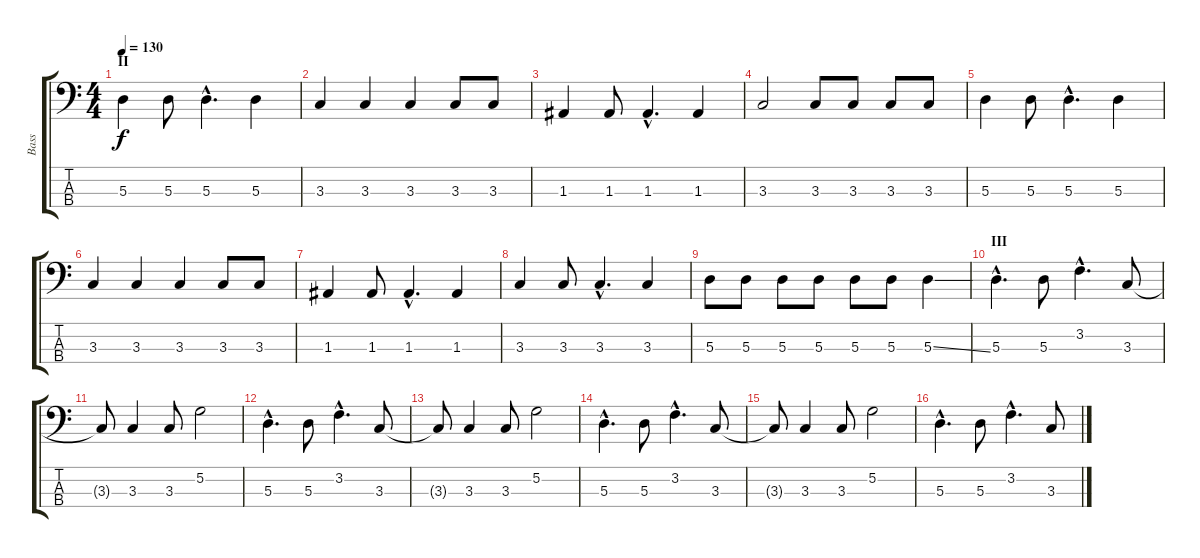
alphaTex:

\track ("Bass" "Bass") {instrument electricbassfinger}
\staff {score tabs}
\tuning (G2 D2 A1 E1) {hide}
\ts (4 4)
\section ("" "II")
\tempo 130
\clef f4
\ks c
5.3.4{dy f} 5.3.8 5.3{hac}.4{d} 5.3.4 |
3.3.4 3.3.4 3.3.4 3.3.8 3.3.8 |
1.3.4 1.3.8 1.3{hac}.4{d} 1.3.4 |
3.3.2 3.3.8 3.3.8 3.3.8 3.3.8 |
5.3.4 5.3.8 5.3{hac}.4{d} 5.3.4 |
3.3.4 3.3.4 3.3.4 3.3.8 3.3.8 |
1.3.4 1.3.8 1.3{hac}.4{d} 1.3.4 |
3.3.4 3.3.8 3.3{hac}.4{d} 3.3.4 |
5.3.8 5.3.8 5.3.8 5.3.8 5.3.8 5.3.8 5.3{ss}.4 |
\section ("" "III")
5.3{hac}.4{d} 5.3.8 3.2{hac}.4{d} 3.3.8 |
3.3{t}.8 3.3.4 3.3.8 5.2.2 |
5.3{hac}.4{d} 5.3.8 3.2{hac}.4{d} 3.3.8 |
3.3{t}.8 3.3.4 3.3.8 5.2.2 |
5.3{hac}.4{d} 5.3.8 3.2{hac}.4{d} 3.3.8 |
3.3{t}.8 3.3.4 3.3.8 5.2.2 |
5.3{hac}.4{d} 5.3.8 3.2{hac}.4{d} 3.3.8
